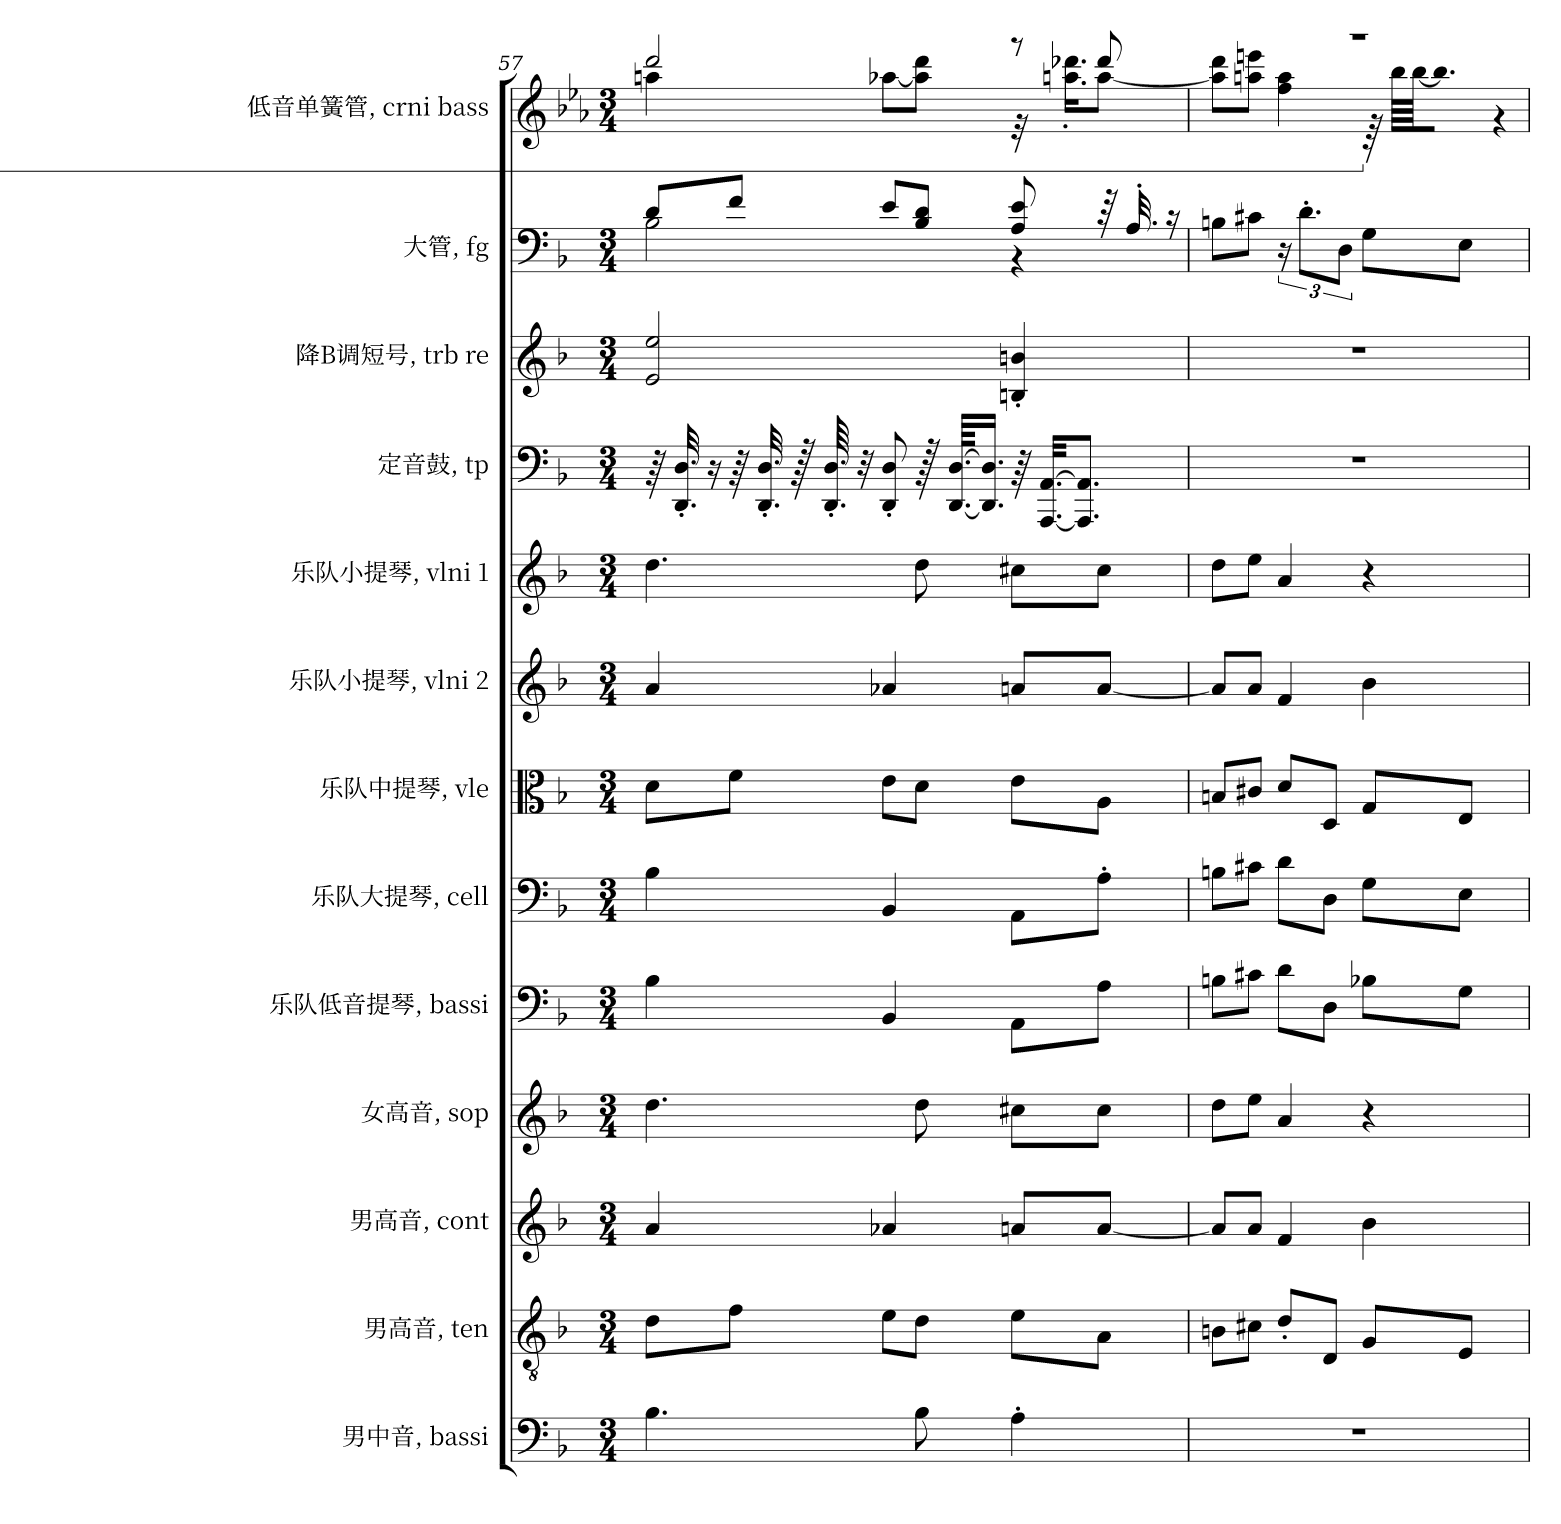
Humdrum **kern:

**kern	**kern	**kern	**kern	**kern	**kern	**kern	**kern	**kern	**kern	**kern	**kern	**kern
*part13	*part12	*part11	*part10	*part9	*part8	*part7	*part6	*part5	*part4	*part3	*part2	*part1
*staff13	*staff12	*staff11	*staff10	*staff9	*staff8	*staff7	*staff6	*staff5	*staff4	*staff3	*staff2	*staff1
*I"男中音, bassi	*I"男高音, ten	*I"男高音, cont	*I"女高音, sop	*I"乐队低音提琴, bassi	*I"乐队大提琴, cell	*I"乐队中提琴, vle	*I"乐队小提琴, vlni 2	*I"乐队小提琴, vlni 1	*I"定音鼓, tp	*I"降B调短号, trb re	*I"大管, fg	*I"低音单簧管, crni bass
*	*I'T.	*	*I'S.	*	*	*	*	*	*	*	*	*
!!LO:PB:g=z
*clefF4	*clefGv2	*clefG2	*clefG2	*clefF4	*clefF4	*clefC3	*clefG2	*clefG2	*clefF4	*clefG2	*clefF4	*clefG2
*	*	*	*	*ITrd7c12	*	*	*	*	*	*ITrd1c2	*	*ITrd8c14
*k[b-]	*k[b-]	*k[b-]	*k[b-]	*k[b-]	*k[b-]	*k[b-]	*k[b-]	*k[b-]	*k[b-]	*k[b-e-a-]	*k[b-]	*k[b-e-a-]
*M3/4	*M3/4	*M3/4	*M3/4	*M3/4	*M3/4	*M3/4	*M3/4	*M3/4	*M3/4	*M3/4	*M3/4	*M3/4
=57	=57	=57	=57	=57	=57	=57	=57	=57	=57	=57	=57	=57
*	*	*	*	*	*	*	*	*	*	*	*^	*^
4.B-\	8d\L	4a/	4.dd\	4BB-\	4B-\	8d\L	4a/	4.dd\	64r	2d/ 2dd/	8d/L	2B-\	2dd/	4an\
.	.	.	.	.	.	.	.	.	32.DD/' 32.D/'	.	.	.	.	.
.	.	.	.	.	.	.	.	.	16r	.	.	.	.	.
.	8f\J	.	.	.	.	8f\J	.	.	64r	.	8f/J	.	.	.
.	.	.	.	.	.	.	.	.	32.DD/' 32.D/'	.	.	.	.	.
.	.	.	.	.	.	.	.	.	128r	.	.	.	.	.
.	.	.	.	.	.	.	.	.	64.DD/' 64.D/'	.	.	.	.	.
.	.	.	.	.	.	.	.	.	32r	.	.	.	.	.
.	8e\L	4a-X/	.	4BBB-/	4BB-/	8e\L	4a-X/	.	8DD/' 8D/'	.	8e/L	.	.	[8a-X\L
8B-\	8d\J	.	8dd\	.	.	8d\J	.	8dd\	128r	.	8B-/ 8d/J	.	.	8a-\] 8dd\J
.	.	.	.	.	.	.	.	.	[64.DD/ [64.D/KKLL	.	.	.	.	.
.	.	.	.	.	.	.	.	.	16.DD/] 16.D/]JJ	.	.	.	.	.
4A'\	8e\L	8an/L	8cc#X\L	8AAA\L	8AA\L	8e\L	8an/L	8cc#X\L	64r	4An/' 4an/'	8A/ 8e/	4r	8r	32r
.	.	.	.	.	.	.	.	.	[32.AAA/ [32.AA/KKL	.	.	.	.	.
.	.	.	.	.	.	.	.	.	.	.	.	.	.	16.an\' 16.dd-X\'KL
.	.	.	.	.	.	.	.	.	8.AAA/] 8.AA/]J	.	.	.	.	.
.	8A\J	[8a/J	8cc#\J	8AA\J	8A'\J	8A\J	[8a/J	8cc#\J	.	.	64r	.	8dd-/	[8a\J
.	.	.	.	.	.	.	.	.	.	.	32.A'/	.	.	.
.	.	.	.	.	.	.	.	.	.	.	16r	.	.	.
*	*	*	*	*	*	*	*	*	*	*	*v	*v	*	*
=58	=58	=58	=58	=58	=58	=58	=58	=58	=58	=58	=58	=58	=58
2.r	8Bn\L	8a/L]	8dd\L	8BBn\L	8Bn\L	8Bn/L	8a/L]	8dd\L	2.r	2.r	8Bn\L	2.r	8a\] 8dd\L
.	8c#X\J	8a/J	8ee\J	8C#X\J	8c#X\J	8c#X/J	8a/J	8ee\J	.	.	8c#X\J	.	8an\ 8een\J
.	8d'/L	4f/	4a/	8D\L	8d\L	8d/L	4f/	4a/	.	.	24r	.	4f\ 4a\
.	.	.	.	.	.	.	.	.	.	.	12.d'\L	.	.
.	8D/J	.	.	8DD\J	8D\J	8D/J	.	.	.	.	.	.	.
.	.	.	.	.	.	.	.	.	.	.	12D\J	.	.
.	8G/L	4b-\	4r	8BB-X\L	8G\L	8G/L	4b-\	4r	.	.	8G\L	.	96r
.	.	.	.	.	.	.	.	.	.	.	.	.	96b-\LLLL
.	.	.	.	.	.	.	.	.	.	.	.	.	[96b-\JJ
.	.	.	.	.	.	.	.	.	.	.	.	.	16.b-\JJ]
.	8E/J	.	.	8GG\J	8E\J	8E/J	.	.	.	.	8E\J	.	8r
*	*	*	*	*	*	*	*	*	*	*	*	*v	*v
=	=	=	=	=	=	=	=	=	=	=	=	=
*-	*-	*-	*-	*-	*-	*-	*-	*-	*-	*-	*-	*-
